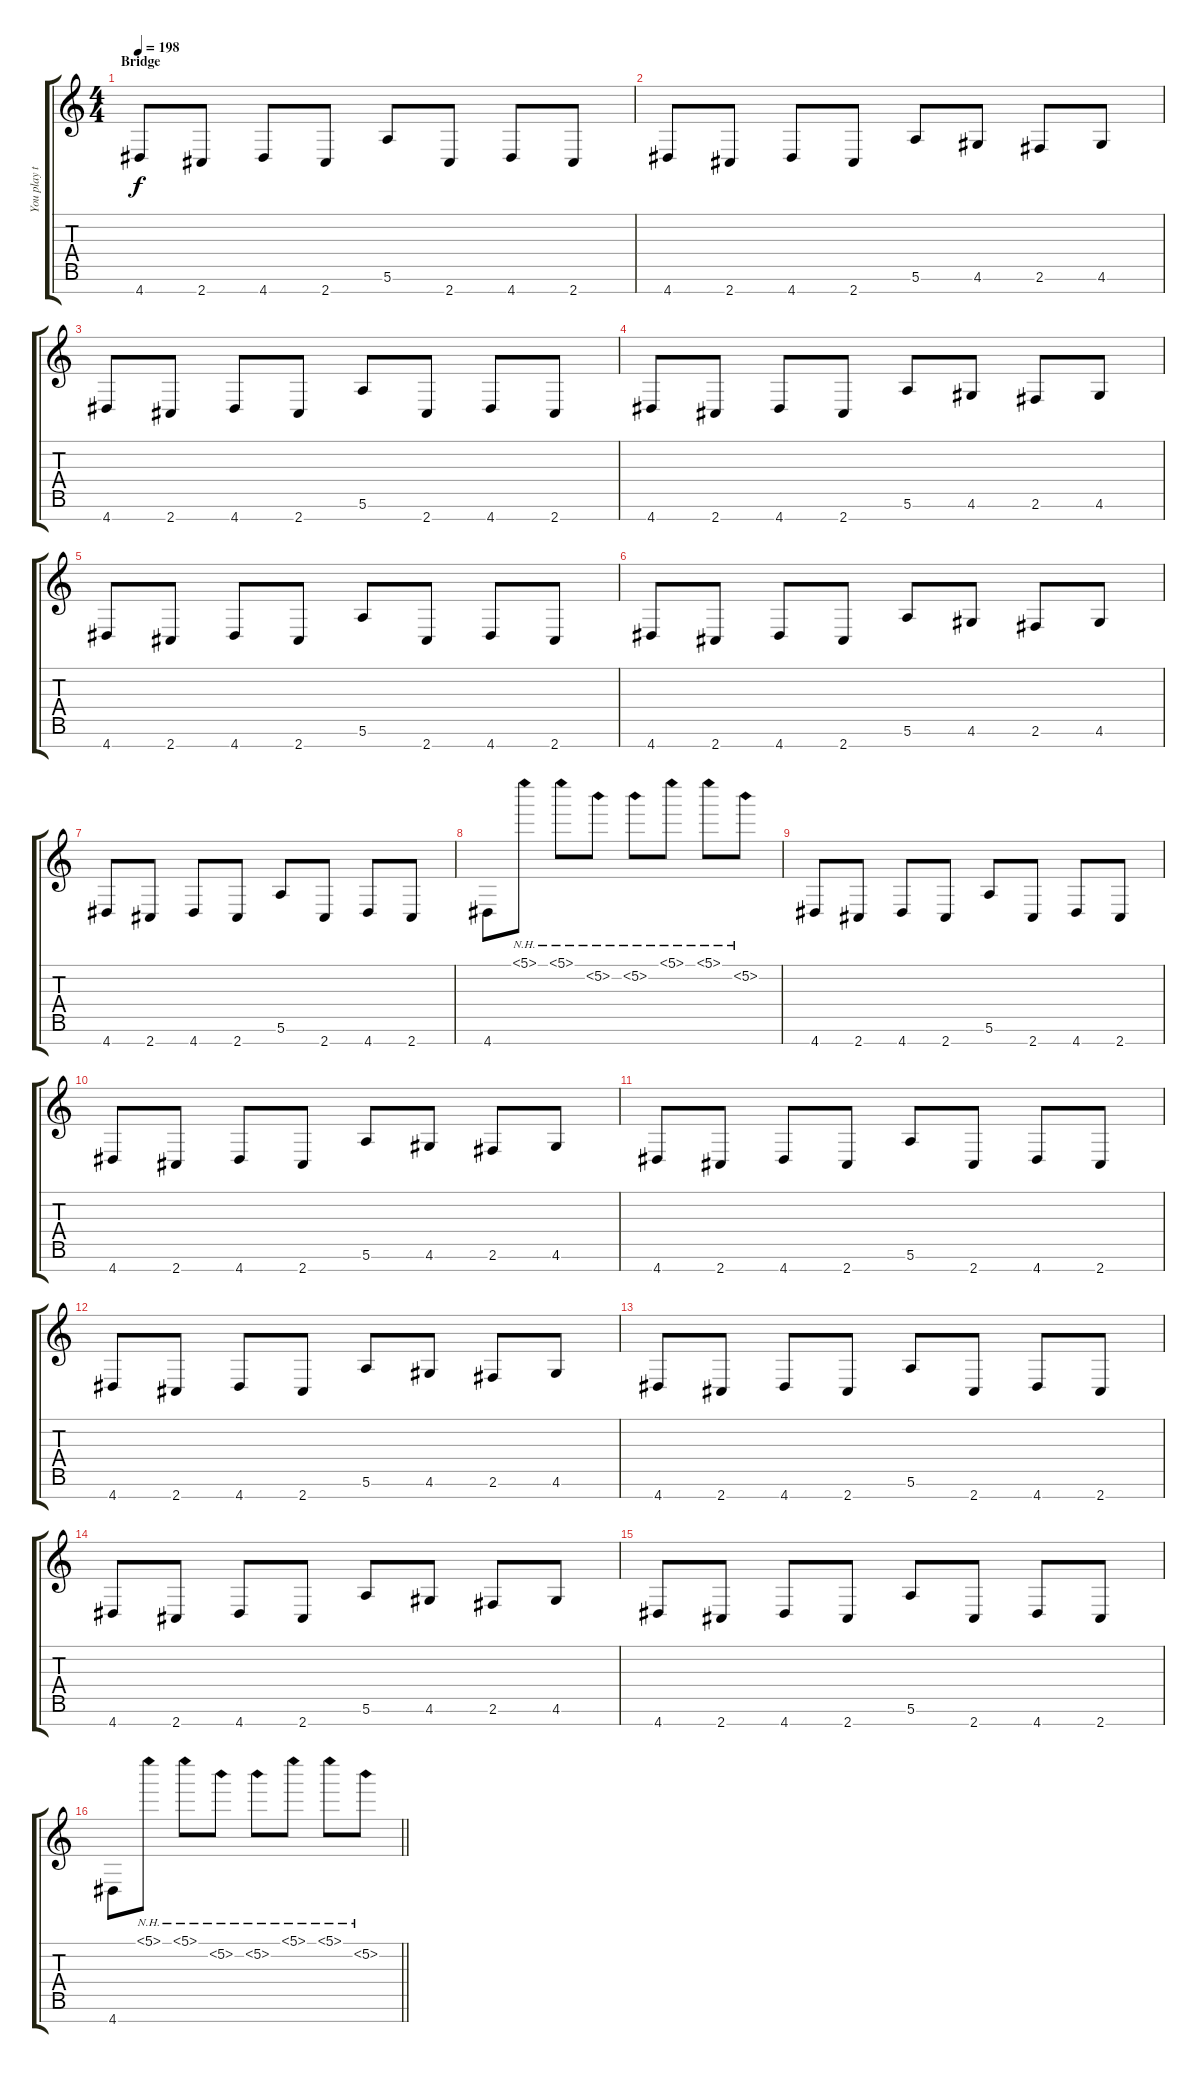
\track ("You play this" "You play t") {instrument distortionguitar}
\staff {score tabs}
\tuning (E4 B3 G3 D3 A2 E2 B1) {hide}
\ts (4 4)
\section ("" "Bridge")
\tempo 198
\clef g2
\ks c
4.7.8{dy f} 2.7.8 4.7.8 2.7.8 5.6.8 2.7.8 4.7.8 2.7.8 |
4.7.8 2.7.8 4.7.8 2.7.8 5.6.8 4.6.8 2.6.8 4.6.8 |
4.7.8 2.7.8 4.7.8 2.7.8 5.6.8 2.7.8 4.7.8 2.7.8 |
4.7.8 2.7.8 4.7.8 2.7.8 5.6.8 4.6.8 2.6.8 4.6.8 |
4.7.8 2.7.8 4.7.8 2.7.8 5.6.8 2.7.8 4.7.8 2.7.8 |
4.7.8 2.7.8 4.7.8 2.7.8 5.6.8 4.6.8 2.6.8 4.6.8 |
4.7.8 2.7.8 4.7.8 2.7.8 5.6.8 2.7.8 4.7.8 2.7.8 |
4.7.8 5.1{nh}.8 5.1{nh}.8 5.2{nh}.8 5.2{nh}.8 5.1{nh}.8 5.1{nh}.8 5.2{nh}.8 |
4.7.8 2.7.8 4.7.8 2.7.8 5.6.8 2.7.8 4.7.8 2.7.8 |
4.7.8 2.7.8 4.7.8 2.7.8 5.6.8 4.6.8 2.6.8 4.6.8 |
4.7.8 2.7.8 4.7.8 2.7.8 5.6.8 2.7.8 4.7.8 2.7.8 |
4.7.8 2.7.8 4.7.8 2.7.8 5.6.8 4.6.8 2.6.8 4.6.8 |
4.7.8 2.7.8 4.7.8 2.7.8 5.6.8 2.7.8 4.7.8 2.7.8 |
4.7.8 2.7.8 4.7.8 2.7.8 5.6.8 4.6.8 2.6.8 4.6.8 |
4.7.8 2.7.8 4.7.8 2.7.8 5.6.8 2.7.8 4.7.8 2.7.8 |
\barLineRight lightlight
4.7.8 5.1{nh}.8 5.1{nh}.8 5.2{nh}.8 5.2{nh}.8 5.1{nh}.8 5.1{nh}.8 5.2{nh}.8
